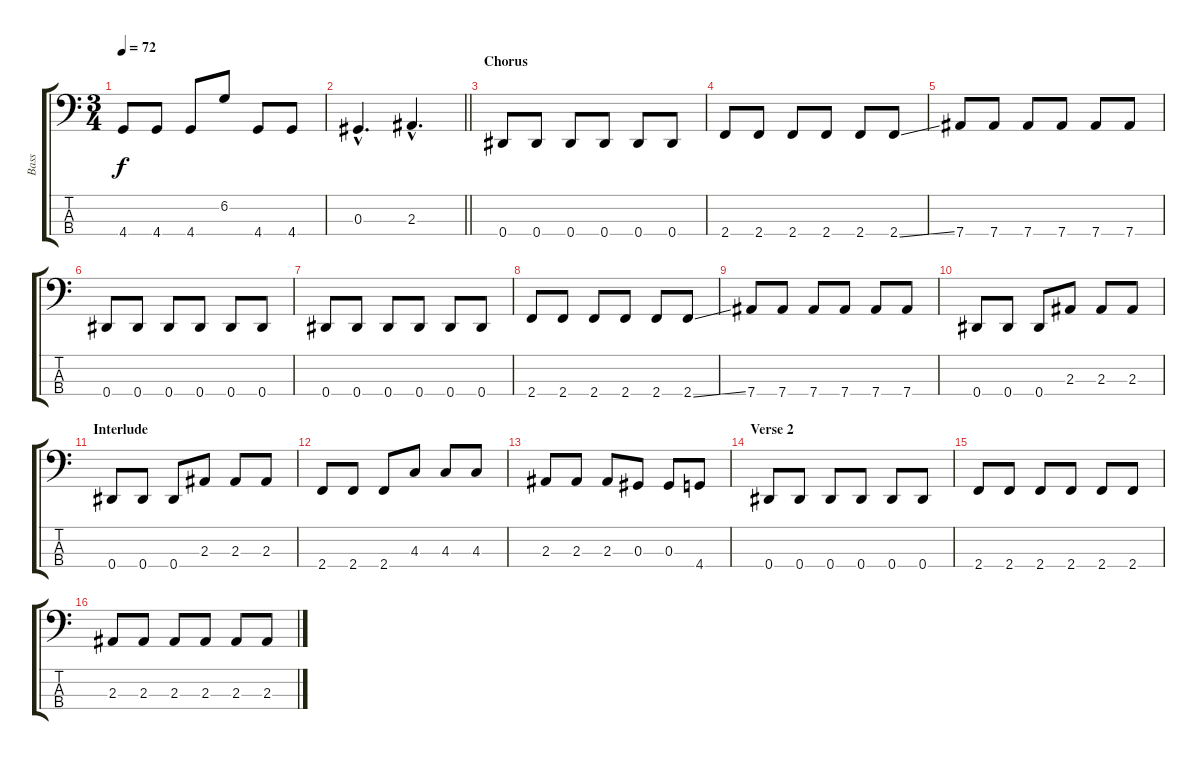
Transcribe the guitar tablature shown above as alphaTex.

\track ("Bass" "Bass") {instrument electricbasspick}
\staff {score tabs}
\tuning (Gb2 Db2 Ab1 Eb1) {hide}
\ts (3 4)
\tempo 72
\clef f4
\ks c
4.4.8{dy f} 4.4.8 4.4.8 6.2.8 4.4.8 4.4.8 |
\barLineRight lightlight
0.3{hac}.4{d} 2.3{hac}.4{d} |
\section ("" "Chorus")
0.4.8 0.4.8 0.4.8 0.4.8 0.4.8 0.4.8 |
2.4.8 2.4.8 2.4.8 2.4.8 2.4.8 2.4{ss}.8 |
7.4.8 7.4.8 7.4.8 7.4.8 7.4.8 7.4.8 |
0.4.8 0.4.8 0.4.8 0.4.8 0.4.8 0.4.8 |
0.4.8 0.4.8 0.4.8 0.4.8 0.4.8 0.4.8 |
2.4.8 2.4.8 2.4.8 2.4.8 2.4.8 2.4{ss}.8 |
7.4.8 7.4.8 7.4.8 7.4.8 7.4.8 7.4.8 |
0.4.8 0.4.8 0.4.8 2.3.8 2.3.8 2.3.8 |
\section ("" "Interlude")
0.4.8 0.4.8 0.4.8 2.3.8 2.3.8 2.3.8 |
2.4.8 2.4.8 2.4.8 4.3.8 4.3.8 4.3.8 |
2.3.8 2.3.8 2.3.8 0.3.8 0.3.8 4.4.8 |
\section ("" "Verse 2")
0.4.8 0.4.8 0.4.8 0.4.8 0.4.8 0.4.8 |
2.4.8 2.4.8 2.4.8 2.4.8 2.4.8 2.4.8 |
2.3.8 2.3.8 2.3.8 2.3.8 2.3.8 2.3.8
